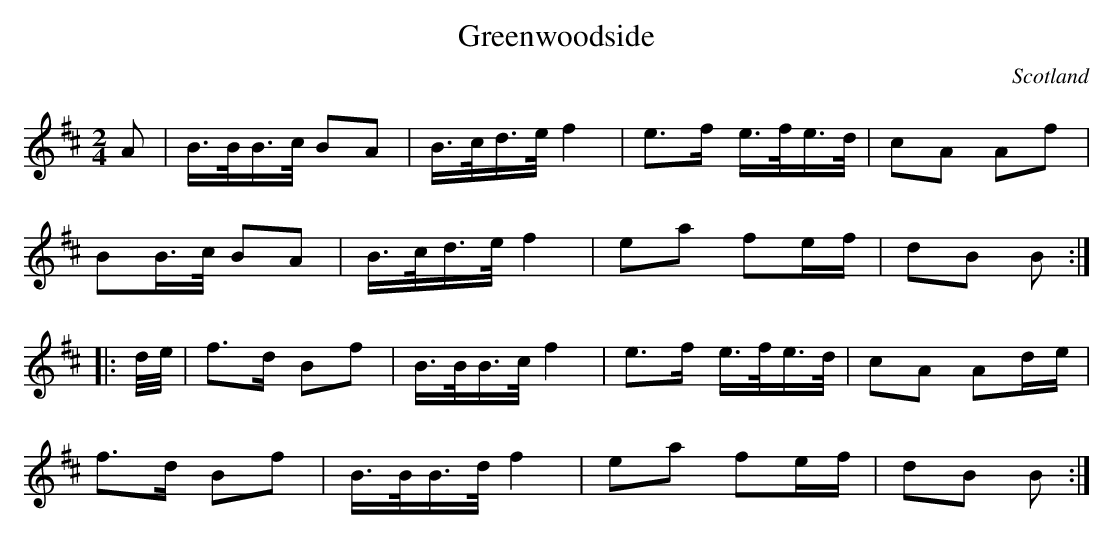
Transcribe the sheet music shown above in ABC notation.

X:1
T:Greenwoodside
M:2/4
O:Scotland
K:B min
A2 |\
B>BB>c B2A2 | B>cd>e f4 | e3f e>fe>d | c2A2 A2f2|
B2B>c B2A2  | B>cd>e f4 | e2a2 f2ef  | d2B2 B2 :|
|:d/e/ |\
f3d B2f2 | B>BB>c f4 | e3f e>fe>d | c2A2 A2de |
f3d B2f2 | B>BB>d f4 | e2a2 f2ef | d2B2 B2:|
